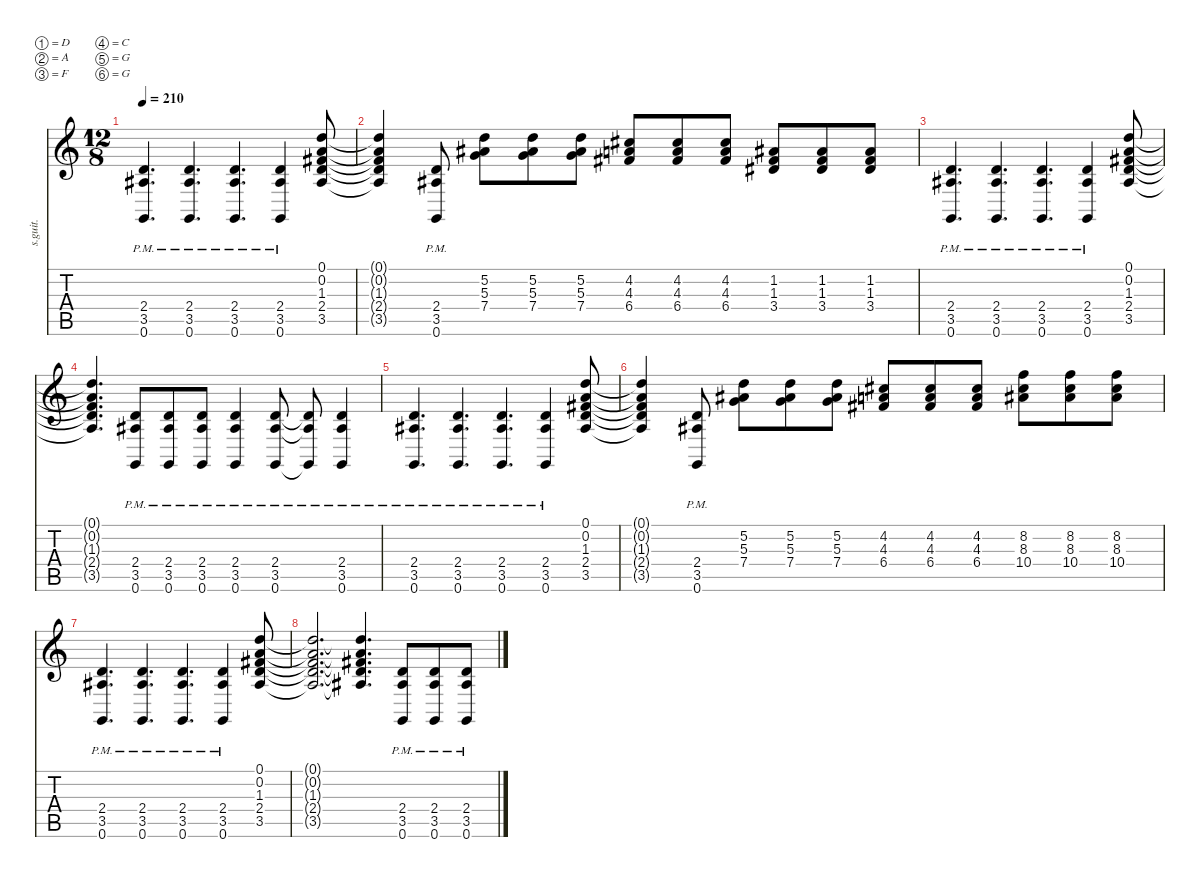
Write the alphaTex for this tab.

\defaultSystemsLayout 4
\hideDynamics
\bracketExtendMode nobrackets
\track ("Rythm Guitar 1 (w/solo)" "s.guit.") {instrument distortionguitar}
\staff {score tabs}
\tuning (D4 A3 F3 C3 G2 G1)
\ts (12 8)
\tempo 210
\clef g2
\ks c
(2.4{pm} 3.5{pm acc #} 0.6{pm}).4{d lyrics (0 "") lyrics (1 "") lyrics (2 "") lyrics (3 "") lyrics (4 "") dy f} (2.4{pm} 3.5{pm acc #} 0.6{pm}).4{d lyrics (0 "") lyrics (1 "") lyrics (2 "") lyrics (3 "") lyrics (4 "")} (2.4{pm} 3.5{pm acc #} 0.6{pm}).4{d lyrics (0 "") lyrics (1 "") lyrics (2 "") lyrics (3 "") lyrics (4 "")} (2.4{pm} 3.5{pm acc #} 0.6{pm}).4{lyrics (0 "") lyrics (1 "") lyrics (2 "") lyrics (3 "") lyrics (4 "")} (0.1 0.2 1.3{acc #} 2.4 3.5{acc #}).8{lyrics (0 "") lyrics (1 "") lyrics (2 "") lyrics (3 "") lyrics (4 "")} |
(0.1{t} 0.2{t} 1.3{t acc #} 2.4{t} 3.5{t acc #}).4{lyrics (0 "") lyrics (1 "") lyrics (2 "") lyrics (3 "") lyrics (4 "")} (2.4{pm} 3.5{pm acc #} 0.6{pm}).8{lyrics (0 "") lyrics (1 "") lyrics (2 "") lyrics (3 "") lyrics (4 "")} (5.2 5.3{acc #} 7.4).8{lyrics (0 "") lyrics (1 "") lyrics (2 "") lyrics (3 "") lyrics (4 "")} (5.2 5.3{acc #} 7.4).8{lyrics (0 "") lyrics (1 "") lyrics (2 "") lyrics (3 "") lyrics (4 "")} (5.2 5.3{acc #} 7.4).8{lyrics (0 "") lyrics (1 "") lyrics (2 "") lyrics (3 "") lyrics (4 "")} (4.2{acc #} 4.3 6.4{acc #}).8{lyrics (0 "") lyrics (1 "") lyrics (2 "") lyrics (3 "") lyrics (4 "")} (4.2{acc #} 4.3 6.4{acc #}).8{lyrics (0 "") lyrics (1 "") lyrics (2 "") lyrics (3 "") lyrics (4 "")} (4.2{acc #} 4.3 6.4{acc #}).8{lyrics (0 "") lyrics (1 "") lyrics (2 "") lyrics (3 "") lyrics (4 "")} (1.2{acc #} 1.3{acc #} 3.4{acc #}).8{lyrics (0 "") lyrics (1 "") lyrics (2 "") lyrics (3 "") lyrics (4 "")} (1.2{acc #} 1.3{acc #} 3.4{acc #}).8{lyrics (0 "") lyrics (1 "") lyrics (2 "") lyrics (3 "") lyrics (4 "")} (1.2{acc #} 1.3{acc #} 3.4{acc #}).8{lyrics (0 "") lyrics (1 "") lyrics (2 "") lyrics (3 "") lyrics (4 "")} |
(2.4{pm} 3.5{pm acc #} 0.6{pm}).4{d lyrics (0 "") lyrics (1 "") lyrics (2 "") lyrics (3 "") lyrics (4 "")} (2.4{pm} 3.5{pm acc #} 0.6{pm}).4{d lyrics (0 "") lyrics (1 "") lyrics (2 "") lyrics (3 "") lyrics (4 "")} (2.4{pm} 3.5{pm acc #} 0.6{pm}).4{d lyrics (0 "") lyrics (1 "") lyrics (2 "") lyrics (3 "") lyrics (4 "")} (2.4{pm} 3.5{pm acc #} 0.6{pm}).4{lyrics (0 "") lyrics (1 "") lyrics (2 "") lyrics (3 "") lyrics (4 "")} (0.1 0.2 1.3{acc #} 2.4 3.5{acc #}).8{lyrics (0 "") lyrics (1 "") lyrics (2 "") lyrics (3 "") lyrics (4 "")} |
(0.1{t} 0.2{t} 1.3{t acc #} 2.4{t} 3.5{t acc #}).4{d lyrics (0 "") lyrics (1 "") lyrics (2 "") lyrics (3 "") lyrics (4 "")} (2.4{pm} 3.5{pm acc #} 0.6{pm}).8{lyrics (0 "") lyrics (1 "") lyrics (2 "") lyrics (3 "") lyrics (4 "")} (2.4{pm} 3.5{pm acc #} 0.6{pm}).8{lyrics (0 "") lyrics (1 "") lyrics (2 "") lyrics (3 "") lyrics (4 "")} (2.4{pm} 3.5{pm acc #} 0.6{pm}).8{lyrics (0 "") lyrics (1 "") lyrics (2 "") lyrics (3 "") lyrics (4 "")} (2.4{pm} 3.5{pm acc #} 0.6{pm}).4{lyrics (0 "") lyrics (1 "") lyrics (2 "") lyrics (3 "") lyrics (4 "")} (2.4{pm} 3.5{pm acc #} 0.6{pm}).8{lyrics (0 "") lyrics (1 "") lyrics (2 "") lyrics (3 "") lyrics (4 "")} (0.6{pm t} 3.5{pm t acc #} 2.4{pm t}).8{lyrics (0 "") lyrics (1 "") lyrics (2 "") lyrics (3 "") lyrics (4 "")} (2.4{pm} 3.5{pm acc #} 0.6{pm}).4{lyrics (0 "") lyrics (1 "") lyrics (2 "") lyrics (3 "") lyrics (4 "")} |
(2.4{pm} 3.5{pm acc #} 0.6{pm}).4{d lyrics (0 "") lyrics (1 "") lyrics (2 "") lyrics (3 "") lyrics (4 "")} (2.4{pm} 3.5{pm acc #} 0.6{pm}).4{d lyrics (0 "") lyrics (1 "") lyrics (2 "") lyrics (3 "") lyrics (4 "")} (2.4{pm} 3.5{pm acc #} 0.6{pm}).4{d lyrics (0 "") lyrics (1 "") lyrics (2 "") lyrics (3 "") lyrics (4 "")} (2.4{pm} 3.5{pm acc #} 0.6{pm}).4{lyrics (0 "") lyrics (1 "") lyrics (2 "") lyrics (3 "") lyrics (4 "")} (0.1 0.2 1.3{acc #} 2.4 3.5{acc #}).8{lyrics (0 "") lyrics (1 "") lyrics (2 "") lyrics (3 "") lyrics (4 "")} |
(0.1{t} 0.2{t} 1.3{t acc #} 2.4{t} 3.5{t acc #}).4{lyrics (0 "") lyrics (1 "") lyrics (2 "") lyrics (3 "") lyrics (4 "")} (2.4{pm} 3.5{pm acc #} 0.6{pm}).8{lyrics (0 "") lyrics (1 "") lyrics (2 "") lyrics (3 "") lyrics (4 "")} (5.2 5.3{acc #} 7.4).8{lyrics (0 "") lyrics (1 "") lyrics (2 "") lyrics (3 "") lyrics (4 "")} (5.2 5.3{acc #} 7.4).8{lyrics (0 "") lyrics (1 "") lyrics (2 "") lyrics (3 "") lyrics (4 "")} (5.2 5.3{acc #} 7.4).8{lyrics (0 "") lyrics (1 "") lyrics (2 "") lyrics (3 "") lyrics (4 "")} (4.2{acc #} 4.3 6.4{acc #}).8{lyrics (0 "") lyrics (1 "") lyrics (2 "") lyrics (3 "") lyrics (4 "")} (4.2{acc #} 4.3 6.4{acc #}).8{lyrics (0 "") lyrics (1 "") lyrics (2 "") lyrics (3 "") lyrics (4 "")} (4.2{acc #} 4.3 6.4{acc #}).8{lyrics (0 "") lyrics (1 "") lyrics (2 "") lyrics (3 "") lyrics (4 "")} (8.2 8.3{acc #} 10.4{acc #}).8{lyrics (0 "") lyrics (1 "") lyrics (2 "") lyrics (3 "") lyrics (4 "")} (8.2 8.3{acc #} 10.4{acc #}).8{lyrics (0 "") lyrics (1 "") lyrics (2 "") lyrics (3 "") lyrics (4 "")} (8.2 8.3{acc #} 10.4{acc #}).8{lyrics (0 "") lyrics (1 "") lyrics (2 "") lyrics (3 "") lyrics (4 "")} |
(2.4{pm} 3.5{pm acc #} 0.6{pm}).4{d lyrics (0 "") lyrics (1 "") lyrics (2 "") lyrics (3 "") lyrics (4 "")} (2.4{pm} 3.5{pm acc #} 0.6{pm}).4{d lyrics (0 "") lyrics (1 "") lyrics (2 "") lyrics (3 "") lyrics (4 "")} (2.4{pm} 3.5{pm acc #} 0.6{pm}).4{d lyrics (0 "") lyrics (1 "") lyrics (2 "") lyrics (3 "") lyrics (4 "")} (2.4{pm} 3.5{pm acc #} 0.6{pm}).4{lyrics (0 "") lyrics (1 "") lyrics (2 "") lyrics (3 "") lyrics (4 "")} (0.1 0.2 1.3{acc #} 2.4 3.5{acc #}).8{lyrics (0 "") lyrics (1 "") lyrics (2 "") lyrics (3 "") lyrics (4 "")} |
(0.1{t} 0.2{t} 1.3{t acc #} 2.4{t} 3.5{t acc #}).2{d lyrics (0 "") lyrics (1 "") lyrics (2 "") lyrics (3 "") lyrics (4 "")} (3.5{t acc #} 2.4{t} 1.3{t acc #} 0.2{t} 0.1{t}).4{d lyrics (0 "") lyrics (1 "") lyrics (2 "") lyrics (3 "") lyrics (4 "")} (2.4{pm} 3.5{pm acc #} 0.6{pm}).8{lyrics (0 "") lyrics (1 "") lyrics (2 "") lyrics (3 "") lyrics (4 "")} (2.4{pm} 3.5{pm acc #} 0.6{pm}).8{lyrics (0 "") lyrics (1 "") lyrics (2 "") lyrics (3 "") lyrics (4 "")} (2.4{pm} 3.5{pm acc #} 0.6{pm}).8{lyrics (0 "") lyrics (1 "") lyrics (2 "") lyrics (3 "") lyrics (4 "")}
